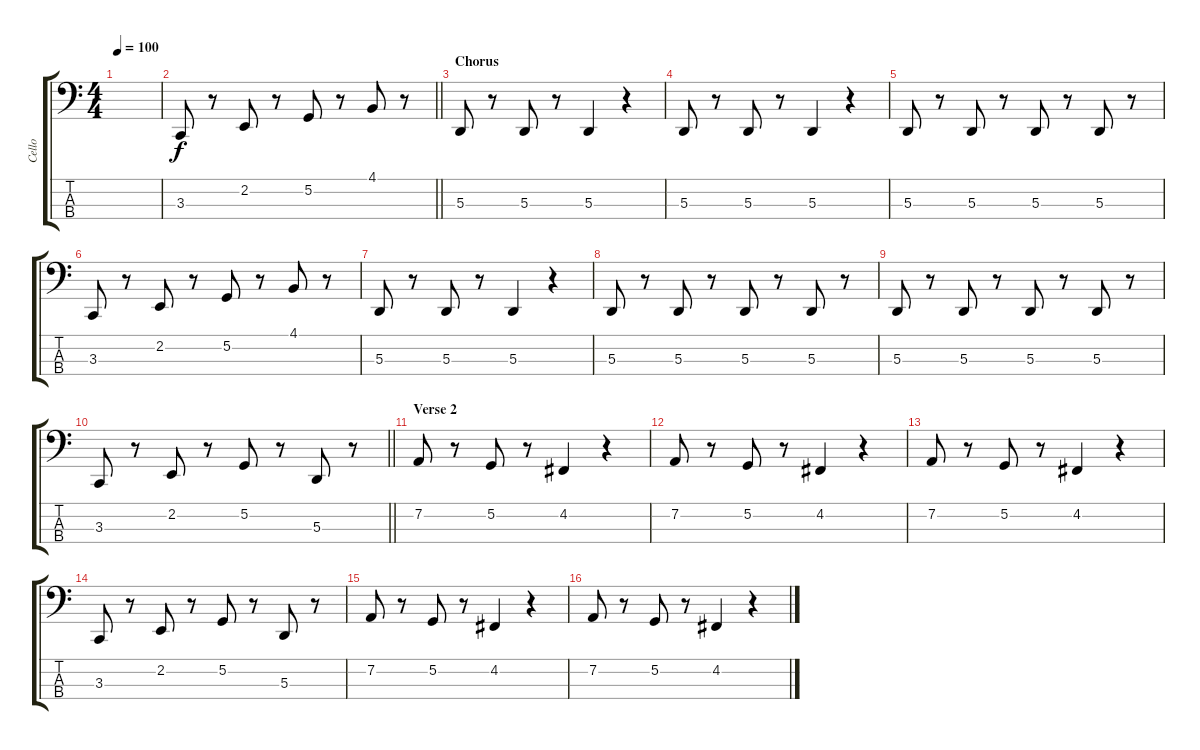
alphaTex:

\track ("Cello" "Cello") {instrument cello}
\staff {score tabs}
\tuning (G2 D2 A1 E1) {hide}
\ts (4 4)
\tempo 100
\clef f4
\ks c
|
\barLineRight lightlight
3.3.8 r.8 2.2.8 r.8 5.2.8 r.8 4.1.8 r.8 |
\section ("" "Chorus")
5.3.8 r.8 5.3.8 r.8 5.3.4 r.4 |
5.3.8 r.8 5.3.8 r.8 5.3.4 r.4 |
5.3.8 r.8 5.3.8 r.8 5.3.8 r.8 5.3.8 r.8 |
3.3.8 r.8 2.2.8 r.8 5.2.8 r.8 4.1.8 r.8 |
5.3.8 r.8 5.3.8 r.8 5.3.4 r.4 |
5.3.8 r.8 5.3.8 r.8 5.3.8 r.8 5.3.8 r.8 |
5.3.8 r.8 5.3.8 r.8 5.3.8 r.8 5.3.8 r.8 |
\barLineRight lightlight
3.3.8 r.8 2.2.8 r.8 5.2.8 r.8 5.3.8 r.8 |
\section ("" "Verse 2")
7.2.8 r.8 5.2.8 r.8 4.2.4 r.4 |
7.2.8 r.8 5.2.8 r.8 4.2.4 r.4 |
7.2.8 r.8 5.2.8 r.8 4.2.4 r.4 |
3.3.8 r.8 2.2.8 r.8 5.2.8 r.8 5.3.8 r.8 |
7.2.8 r.8 5.2.8 r.8 4.2.4 r.4 |
7.2.8 r.8 5.2.8 r.8 4.2.4 r.4
